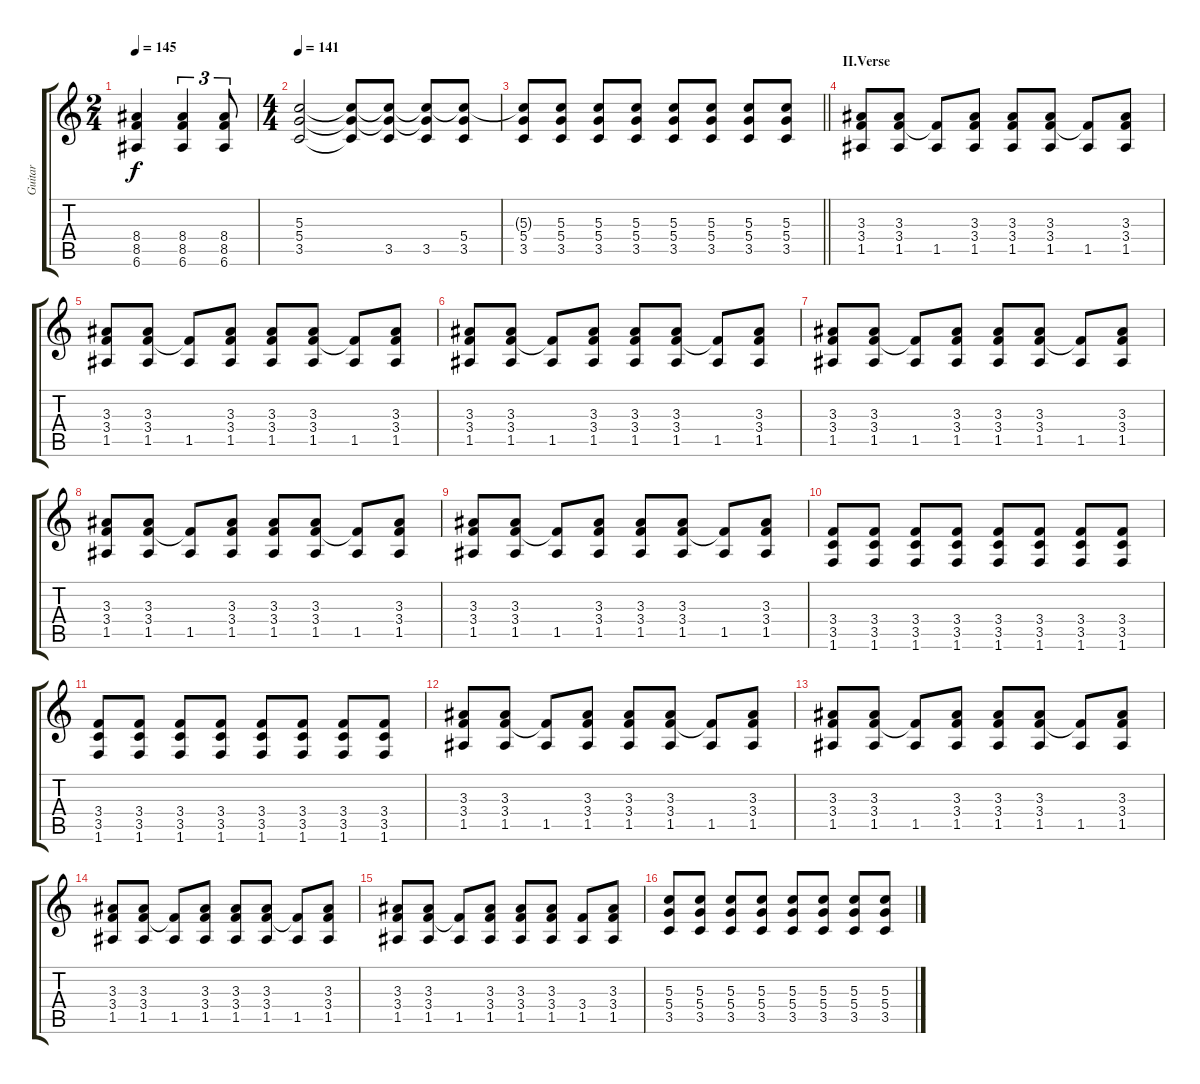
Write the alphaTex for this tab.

\track ("Guitar" "Guitar") {instrument distortionguitar}
\staff {score tabs}
\tuning (E4 B3 G3 D3 A2 E2) {hide}
\ts (2 4)
\tempo 145
\clef g2
\ks c
(8.4 8.5 6.6).4{dy f} (8.4 8.5 6.6).4{tu (3 2)} (8.4 8.5 6.6).8{tu (3 2)} |
\ts (4 4)
\tempo 141
(5.3 5.4 3.5).2{volume 11} (5.3{t} 5.4{t} 3.5{t}).8 (5.3{t} 5.4{t} 3.5).8 (5.3{t} 5.4{t} 3.5).8 (5.3{t} 5.4 3.5).8 |
\barLineRight lightlight
(5.3{t} 5.4 3.5).8 (5.3 5.4 3.5).8 (5.3 5.4 3.5).8 (5.3 5.4 3.5).8 (5.3 5.4 3.5).8 (5.3 5.4 3.5).8 (5.3 5.4 3.5).8 (5.3 5.4 3.5).8 |
\section ("" "II.Verse")
(3.3 3.4 1.5).8 (3.3 3.4 1.5).8 (3.4{t} 1.5).8 (3.3 3.4 1.5).8 (3.3 3.4 1.5).8 (3.3 3.4 1.5).8 (3.4{t} 1.5).8 (3.3 3.4 1.5).8 |
(3.3 3.4 1.5).8 (3.3 3.4 1.5).8 (3.4{t} 1.5).8 (3.3 3.4 1.5).8 (3.3 3.4 1.5).8 (3.3 3.4 1.5).8 (3.4{t} 1.5).8 (3.3 3.4 1.5).8 |
(3.3 3.4 1.5).8 (3.3 3.4 1.5).8 (3.4{t} 1.5).8 (3.3 3.4 1.5).8 (3.3 3.4 1.5).8 (3.3 3.4 1.5).8 (3.4{t} 1.5).8 (3.3 3.4 1.5).8 |
(3.3 3.4 1.5).8 (3.3 3.4 1.5).8 (3.4{t} 1.5).8 (3.3 3.4 1.5).8 (3.3 3.4 1.5).8 (3.3 3.4 1.5).8 (3.4{t} 1.5).8 (3.3 3.4 1.5).8 |
(3.3 3.4 1.5).8 (3.3 3.4 1.5).8 (3.4{t} 1.5).8 (3.3 3.4 1.5).8 (3.3 3.4 1.5).8 (3.3 3.4 1.5).8 (3.4{t} 1.5).8 (3.3 3.4 1.5).8 |
(3.3 3.4 1.5).8 (3.3 3.4 1.5).8 (3.4{t} 1.5).8 (3.3 3.4 1.5).8 (3.3 3.4 1.5).8 (3.3 3.4 1.5).8 (3.4{t} 1.5).8 (3.3 3.4 1.5).8 |
(3.4 3.5 1.6).8 (3.4 3.5 1.6).8 (3.4 3.5 1.6).8 (3.4 3.5 1.6).8 (3.4 3.5 1.6).8 (3.4 3.5 1.6).8 (3.4 3.5 1.6).8 (3.4 3.5 1.6).8 |
(3.4 3.5 1.6).8 (3.4 3.5 1.6).8 (3.4 3.5 1.6).8 (3.4 3.5 1.6).8 (3.4 3.5 1.6).8 (3.4 3.5 1.6).8 (3.4 3.5 1.6).8 (3.4 3.5 1.6).8 |
(3.3 3.4 1.5).8 (3.3 3.4 1.5).8 (3.4{t} 1.5).8 (3.3 3.4 1.5).8 (3.3 3.4 1.5).8 (3.3 3.4 1.5).8 (3.4{t} 1.5).8 (3.3 3.4 1.5).8 |
(3.3 3.4 1.5).8 (3.3 3.4 1.5).8 (3.4{t} 1.5).8 (3.3 3.4 1.5).8 (3.3 3.4 1.5).8 (3.3 3.4 1.5).8 (3.4{t} 1.5).8 (3.3 3.4 1.5).8 |
(3.3 3.4 1.5).8 (3.3 3.4 1.5).8 (3.4{t} 1.5).8 (3.3 3.4 1.5).8 (3.3 3.4 1.5).8 (3.3 3.4 1.5).8 (3.4{t} 1.5).8 (3.3 3.4 1.5).8 |
(3.3 3.4 1.5).8 (3.3 3.4 1.5).8 (3.4{t} 1.5).8 (3.3 3.4 1.5).8 (3.3 3.4 1.5).8 (3.3 3.4 1.5).8 (3.4 1.5).8 (3.3 3.4 1.5).8 |
(5.3 5.4 3.5).8 (5.3 5.4 3.5).8 (5.3 5.4 3.5).8 (5.3 5.4 3.5).8 (5.3 5.4 3.5).8 (5.3 5.4 3.5).8 (5.3 5.4 3.5).8 (5.3 5.4 3.5).8
